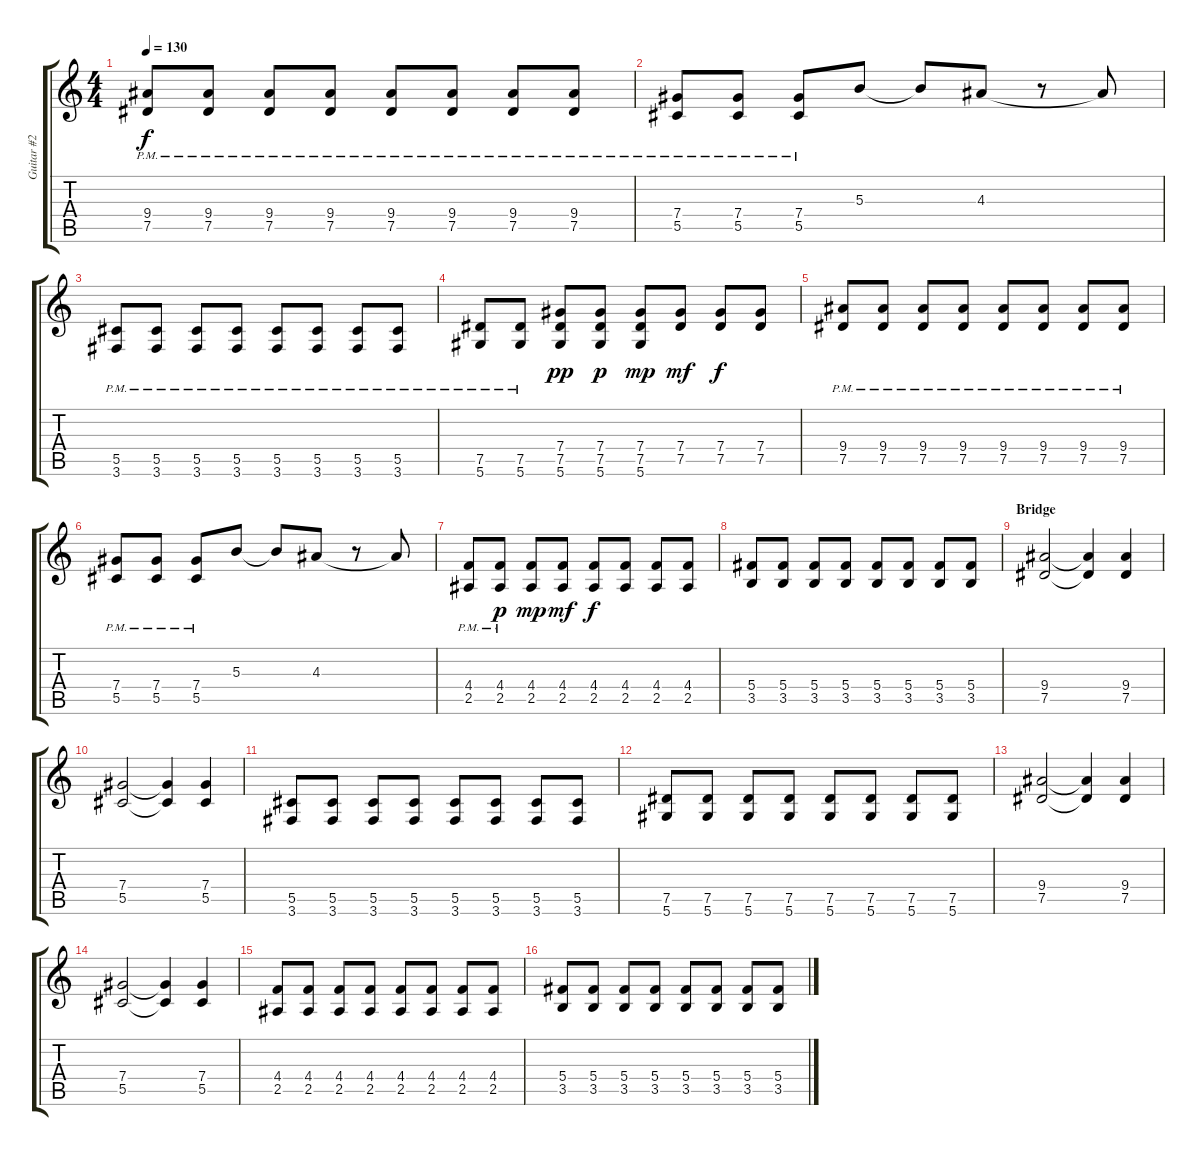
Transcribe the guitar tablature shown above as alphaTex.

\track ("Guitar #2" "Guitar #2") {instrument acousticguitarsteel}
\staff {score tabs}
\tuning (Eb4 Bb3 Gb3 Db3 Ab2 Eb2) {hide}
\ts (4 4)
\tempo 130
\clef g2
\ks c
(9.4{pm} 7.5{pm}).8{dy f volume 10} (9.4{pm} 7.5{pm}).8 (9.4{pm} 7.5{pm}).8 (9.4{pm} 7.5{pm}).8 (9.4{pm} 7.5{pm}).8 (9.4{pm} 7.5{pm}).8 (9.4{pm} 7.5{pm}).8 (9.4{pm} 7.5{pm}).8 |
(7.4{pm} 5.5{pm}).8 (7.4{pm} 5.5{pm}).8 (7.4{pm} 5.5{pm}).8 5.3.8 5.3{t}.8 4.3.8 r.8 4.3{t}.8 |
(5.5{pm} 3.6{pm}).8 (5.5{pm} 3.6{pm}).8 (5.5{pm} 3.6{pm}).8 (5.5{pm} 3.6{pm}).8 (5.5{pm} 3.6{pm}).8 (5.5{pm} 3.6{pm}).8 (5.5{pm} 3.6{pm}).8 (5.5{pm} 3.6{pm}).8 |
(7.5{pm} 5.6{pm}).8 (7.5 5.6{pm}).8 (7.4 7.5 5.6).8{dy pp} (7.4 7.5 5.6).8{dy p} (7.4 7.5 5.6).8{dy mp} (7.4 7.5).8{dy mf} (7.4 7.5).8{dy f} (7.4 7.5).8 |
(9.4{pm} 7.5{pm}).8 (9.4{pm} 7.5{pm}).8 (9.4{pm} 7.5{pm}).8 (9.4{pm} 7.5{pm}).8 (9.4{pm} 7.5{pm}).8 (9.4{pm} 7.5{pm}).8 (9.4{pm} 7.5{pm}).8 (9.4{pm} 7.5{pm}).8 |
(7.4{pm} 5.5{pm}).8 (7.4{pm} 5.5{pm}).8 (7.4{pm} 5.5{pm}).8 5.3.8 5.3{t}.8 4.3.8 r.8 4.3{t}.8 |
(4.4{pm} 2.5{pm}).8 (4.4 2.5{pm}).8{dy p} (4.4 2.5).8{dy mp} (4.4 2.5).8{dy mf} (4.4 2.5).8{dy f} (4.4 2.5).8 (4.4 2.5).8 (4.4 2.5).8 |
(5.4 3.5).8 (5.4 3.5).8 (5.4 3.5).8 (5.4 3.5).8 (5.4 3.5).8 (5.4 3.5).8 (5.4 3.5).8 (5.4 3.5).8 |
\section ("" "Bridge")
(9.4 7.5).2{volume 12} (9.4{t} 7.5{t}).4 (9.4 7.5).4 |
(7.4 5.5).2 (7.4{t} 5.5{t}).4 (7.4 5.5).4 |
(5.5 3.6).8 (5.5 3.6).8 (5.5 3.6).8 (5.5 3.6).8 (5.5 3.6).8 (5.5 3.6).8 (5.5 3.6).8 (5.5 3.6).8 |
(7.5 5.6).8 (7.5 5.6).8 (7.5 5.6).8 (7.5 5.6).8 (7.5 5.6).8 (7.5 5.6).8 (7.5 5.6).8 (7.5 5.6).8 |
(9.4 7.5).2 (9.4{t} 7.5{t}).4 (9.4 7.5).4 |
(7.4 5.5).2 (7.4{t} 5.5{t}).4 (7.4 5.5).4 |
(4.4 2.5).8 (4.4 2.5).8 (4.4 2.5).8 (4.4 2.5).8 (4.4 2.5).8 (4.4 2.5).8 (4.4 2.5).8 (4.4 2.5).8 |
(5.4 3.5).8 (5.4 3.5).8 (5.4 3.5).8 (5.4 3.5).8 (5.4 3.5).8 (5.4 3.5).8 (5.4 3.5).8 (5.4 3.5).8
